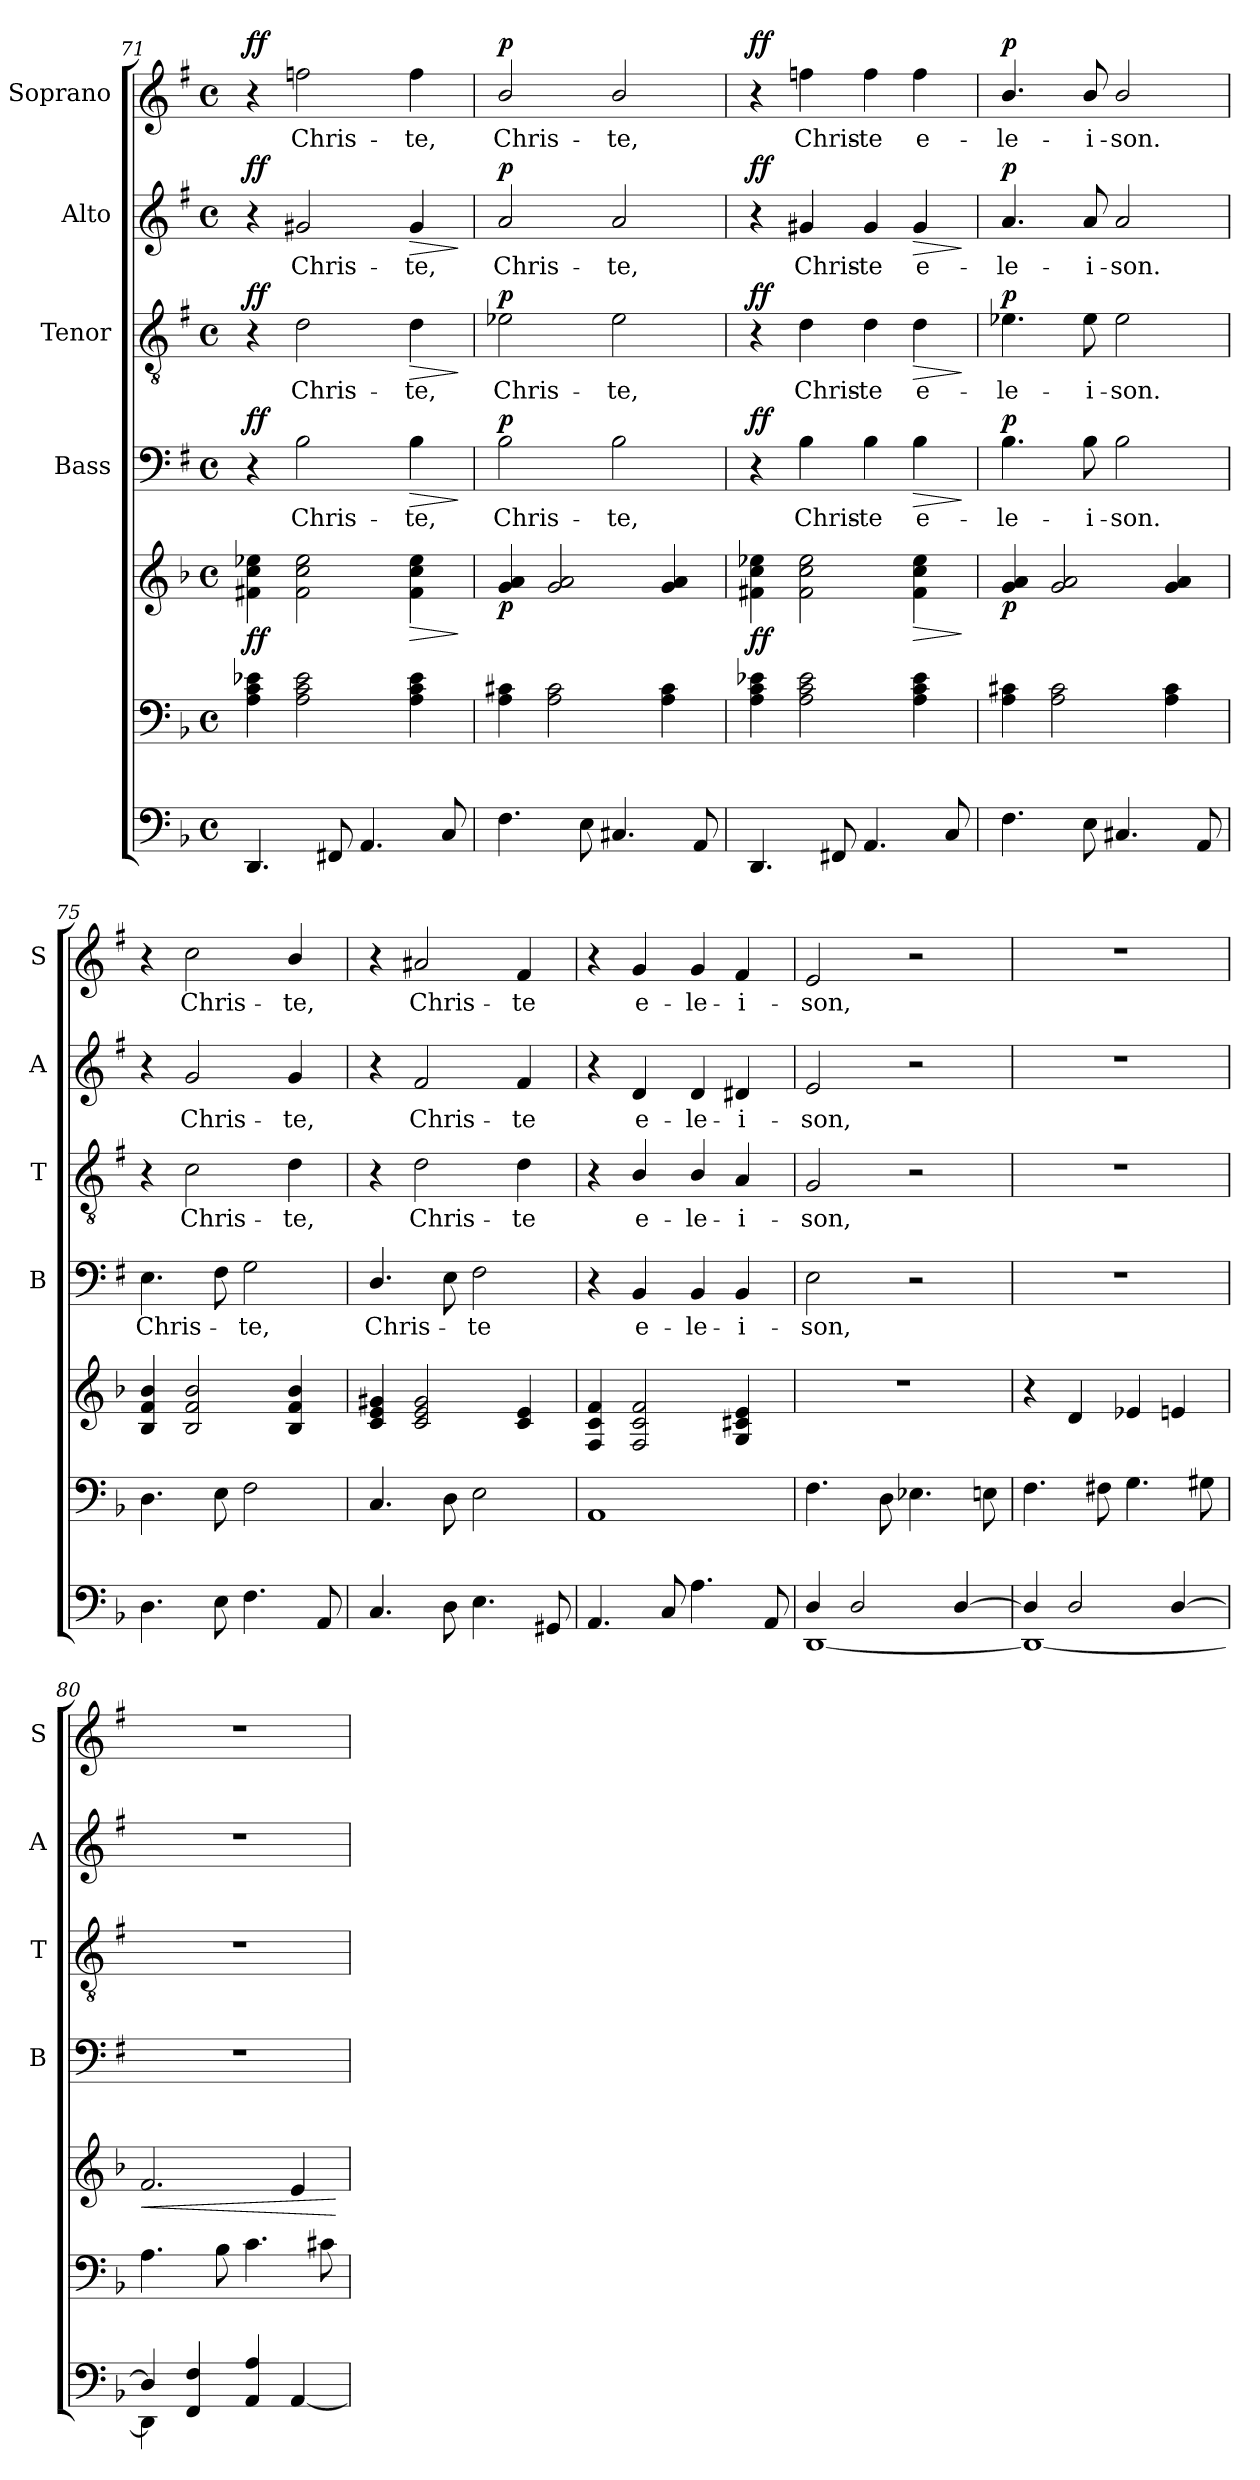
**kern	**kern	**kern	**dynam	**kern	**text	**dynam	**kern	**text	**dynam	**kern	**text	**dynam	**kern	**text	**dynam
*part6	*part5	*part5	*part5	*part4	*part4	*part4	*part3	*part3	*part3	*part2	*part2	*part2	*part1	*part1	*part1
*staff7	*staff6	*staff5	*staff5/6	*staff4	*staff4	*staff4	*staff3	*staff3	*staff3	*staff2	*staff2	*staff2	*staff1	*staff1	*staff1
*	*	*	*	*I"Bass	*	*	*I"Tenor	*	*	*I"Alto	*	*	*I"Soprano	*	*
*	*	*	*	*I'B	*	*	*I'T	*	*	*I'A	*	*	*I'S	*	*
*clefF4	*clefF4	*clefG2	*	*clefF4	*	*	*clefGv2	*	*	*clefG2	*	*	*clefG2	*	*
*	*	*	*	*ITrd1c2	*	*	*ITrd1c2	*	*	*ITrd1c2	*	*	*ITrd1c2	*	*
*k[b-]	*k[b-]	*k[b-]	*	*k[b-]	*	*	*k[b-]	*	*	*k[b-]	*	*	*k[b-]	*	*
*d:	*d:	*d:	*	*d:	*	*	*d:	*	*	*d:	*	*	*d:	*	*
*M4/4	*M4/4	*M4/4	*	*M4/4	*	*	*M4/4	*	*	*M4/4	*	*	*M4/4	*	*
*met(c)	*met(c)	*met(c)	*	*met(c)	*	*	*met(c)	*	*	*met(c)	*	*	*met(c)	*	*
=71	=71	=71	=71	=71	=71	=71	=71	=71	=71	=71	=71	=71	=71	=71	=71
!	!	!	!LO:DY:b	!	!	!LO:DY:b	!	!	!LO:DY:b	!	!	!LO:DY:b	!	!	!LO:DY:b
4.DD/	4A\ 4c\ 4e-X\	4f#X\ 4cc\ 4ee-X\	ff	4r	.	ff	4r	.	ff	4r	.	ff	4r	.	ff
.	2A\ 2c\ 2e-\	2f#\ 2cc\ 2ee-\	]	2A\	Chris-	.	2c\	Chris-	.	2f#X/	Chris-	.	2ee-X\	Chris-	.
8FF#X/	.	.	.	.	.	.	.	.	.	.	.	.	.	.	.
4.AA/	.	.	.	.	.	.	.	.	.	.	.	.	.	.	.
!	!	!	!LO:HP:b	!	!	!	!	!	!	!	!	!	!	!	!
!	!	!	!LO:HP:n=1:b	!	!	!LO:HP:b	!	!	!LO:HP:b	!	!	!LO:HP:b	!	!	!
.	4A\ 4c\ 4e-\	4f#\ 4cc\ 4ee-\	> >	4A\	-te,	>	4c\	-te,	>	4f#/	-te,	>	4ee-\	-te,	.
8C/	.	.	.	.	.	.	.	.	.	.	.	.	.	.	.
.	.	.	]	.	.	]	.	.	]	.	.	]	.	.	.
=72	=72	=72	=72	=72	=72	=72	=72	=72	=72	=72	=72	=72	=72	=72	=72
!	!	!	!LO:DY:b	!	!	!LO:DY:b	!	!	!LO:DY:b	!	!	!LO:DY:b	!	!	!LO:DY:b
4.F\	4A\ 4c#X\	4g/ 4a/	p	2A\	Chris-	p	2d-X\	Chris-	p	2g/	Chris-	p	2a/	Chris-	p
.	2A\ 2c#\	2g/ 2a/	.	.	.	.	.	.	.	.	.	.	.	.	.
8E\	.	.	.	.	.	.	.	.	.	.	.	.	.	.	.
4.C#X/	.	.	.	2A\	-te,	.	2d-\	-te,	.	2g/	-te,	.	2a/	-te,	.
.	4A\ 4c#\	4g/ 4a/	.	.	.	.	.	.	.	.	.	.	.	.	.
8AA/	.	.	.	.	.	.	.	.	.	.	.	.	.	.	.
=73	=73	=73	=73	=73	=73	=73	=73	=73	=73	=73	=73	=73	=73	=73	=73
!	!	!	!LO:DY:b	!	!	!LO:DY:b	!	!	!LO:DY:b	!	!	!LO:DY:b	!	!	!LO:DY:b
4.DD/	4A\ 4c\ 4e-X\	4f#X\ 4cc\ 4ee-X\	ff	4r	.	ff	4r	.	ff	4r	.	ff	4r	.	ff
.	2A\ 2c\ 2e-\	2f#\ 2cc\ 2ee-\	]	4A\	Chris-	.	4c\	Chris-	.	4f#X/	Chris-	.	4ee-X\	Chris-	.
8FF#X/	.	.	.	.	.	.	.	.	.	.	.	.	.	.	.
4.AA/	.	.	.	4A\	-te	.	4c\	-te	.	4f#/	-te	.	4ee-\	-te	.
!	!	!	!LO:HP:b	!	!	!	!	!	!	!	!	!	!	!	!
!	!	!	!LO:HP:n=1:b	!	!	!LO:HP:b	!	!	!LO:HP:b	!	!	!LO:HP:b	!	!	!
.	4A\ 4c\ 4e-\	4f#\ 4cc\ 4ee-\	> >	4A\	e-	>	4c\	e-	>	4f#/	e-	>	4ee-\	e-	.
8C/	.	.	.	.	.	.	.	.	.	.	.	.	.	.	.
.	.	.	]	.	.	]	.	.	]	.	.	]	.	.	.
=74	=74	=74	=74	=74	=74	=74	=74	=74	=74	=74	=74	=74	=74	=74	=74
!	!	!	!LO:DY:b	!	!	!LO:DY:b	!	!	!LO:DY:b	!	!	!LO:DY:b	!	!	!LO:DY:b
4.F\	4A\ 4c#X\	4g/ 4a/	p	4.A\	-le-	p	4.d-X\	-le-	p	4.g/	-le-	p	4.a/	-le-	p
.	2A\ 2c#\	2g/ 2a/	.	.	.	.	.	.	.	.	.	.	.	.	.
8E\	.	.	.	8A\	-i-	.	8d-\	-i-	.	8g/	-i-	.	8a/	-i-	.
4.C#X/	.	.	.	2A\	-son.	.	2d-\	-son.	.	2g/	-son.	.	2a/	-son.	.
.	4A\ 4c#\	4g/ 4a/	.	.	.	.	.	.	.	.	.	.	.	.	.
8AA/	.	.	.	.	.	.	.	.	.	.	.	.	.	.	.
=75	=75	=75	=75	=75	=75	=75	=75	=75	=75	=75	=75	=75	=75	=75	=75
4.D\	4.D\	4B-/ 4f/ 4b-/	.	4.D\	Chris-	.	4r	.	.	4r	.	.	4r	.	.
.	.	2B-/ 2f/ 2b-/	.	.	.	.	2B-\	Chris-	.	2f/	Chris-	.	2b-\	Chris-	.
8E\	8E\	.	.	8E\	.	.	.	.	.	.	.	.	.	.	.
4.F\	2F\	.	.	2F\	-te,	.	.	.	.	.	.	.	.	.	.
.	.	4B-/ 4f/ 4b-/	.	.	.	.	4c\	-te,	.	4f/	-te,	.	4a/	-te,	.
8AA/	.	.	.	.	.	.	.	.	.	.	.	.	.	.	.
!!LO:PB:g=z
=76	=76	=76	=76	=76	=76	=76	=76	=76	=76	=76	=76	=76	=76	=76	=76
4.C/	4.C/	4c/ 4e/ 4g#X/	.	4.C/	Chris-	.	4r	.	.	4r	.	.	4r	.	.
.	.	2c/ 2e/ 2g#/	.	.	.	.	2c\	Chris-	.	2e/	Chris-	.	2g#X/	Chris-	.
8D\	8D\	.	.	8D\	.	.	.	.	.	.	.	.	.	.	.
4.E\	2E\	.	.	2E\	-te	.	.	.	.	.	.	.	.	.	.
.	.	4c/ 4e/	.	.	.	.	4c\	-te	.	4e/	-te	.	4e/	-te	.
8GG#X/	.	.	.	.	.	.	.	.	.	.	.	.	.	.	.
=77	=77	=77	=77	=77	=77	=77	=77	=77	=77	=77	=77	=77	=77	=77	=77
4.AA/	1AA	4F/ 4c/ 4f/	.	4r	.	.	4r	.	.	4r	.	.	4r	.	.
.	.	2F/ 2c/ 2f/	.	4AA/	e-	.	4A/	e-	.	4c/	e-	.	4f/	e-	.
8C/	.	.	.	.	.	.	.	.	.	.	.	.	.	.	.
4.A\	.	.	.	4AA/	-le-	.	4A/	-le-	.	4c/	-le-	.	4f/	-le-	.
.	.	4G/ 4c#X/ 4e/	.	4AA/	-i-	.	4G/	-i-	.	4c#X/	-i-	.	4e/	-i-	.
8AA/	.	.	.	.	.	.	.	.	.	.	.	.	.	.	.
=78	=78	=78	=78	=78	=78	=78	=78	=78	=78	=78	=78	=78	=78	=78	=78
*^	*	*	*	*	*	*	*	*	*	*	*	*	*	*	*
4D/	[<1DD	4.F\	1r	.	2D\	-son,	.	2F/	-son,	.	2d/	-son,	.	2d/	-son,	.
2D/	.	.	.	.	.	.	.	.	.	.	.	.	.	.	.	.
.	.	8D\	.	.	.	.	.	.	.	.	.	.	.	.	.	.
.	.	4.E-X\	.	.	2r	.	.	2r	.	.	2r	.	.	2r	.	.
[>4D/	.	.	.	.	.	.	.	.	.	.	.	.	.	.	.	.
.	.	8En\	.	.	.	.	.	.	.	.	.	.	.	.	.	.
=79	=79	=79	=79	=79	=79	=79	=79	=79	=79	=79	=79	=79	=79	=79	=79	=79
4D/]	1DD_	4.F\	4r	.	1r	.	.	1r	.	.	1r	.	.	1r	.	.
2D/	.	.	4d/	.	.	.	.	.	.	.	.	.	.	.	.	.
.	.	8F#X\	.	.	.	.	.	.	.	.	.	.	.	.	.	.
.	.	4.G\	4e-X/	.	.	.	.	.	.	.	.	.	.	.	.	.
[>4D/	.	.	4en/	.	.	.	.	.	.	.	.	.	.	.	.	.
.	.	8G#X\	.	.	.	.	.	.	.	.	.	.	.	.	.	.
=80	=80	=80	=80	=80	=80	=80	=80	=80	=80	=80	=80	=80	=80	=80	=80	=80
!	!	!	!	!LO:HP:b	!	!	!	!	!	!	!	!	!	!	!	!
4D/]	4DD\]	4.A\	2.f/	<	1r	.	.	1r	.	.	1r	.	.	1r	.	.
4FF/ 4F/	2.ryy	.	.	.	.	.	.	.	.	.	.	.	.	.	.	.
.	.	8B-\	.	.	.	.	.	.	.	.	.	.	.	.	.	.
4AA/ 4A/	.	4.c\	.	.	.	.	.	.	.	.	.	.	.	.	.	.
[>4AA/	.	.	4e/	.	.	.	.	.	.	.	.	.	.	.	.	.
.	.	8c#X\	.	.	.	.	.	.	.	.	.	.	.	.	.	.
*v	*v	*	*	*	*	*	*	*	*	*	*	*	*	*	*	*
.	.	.	[	.	.	.	.	.	.	.	.	.	.	.	.
=	=	=	=	=	=	=	=	=	=	=	=	=	=	=	=
*-	*-	*-	*-	*-	*-	*-	*-	*-	*-	*-	*-	*-	*-	*-	*-
